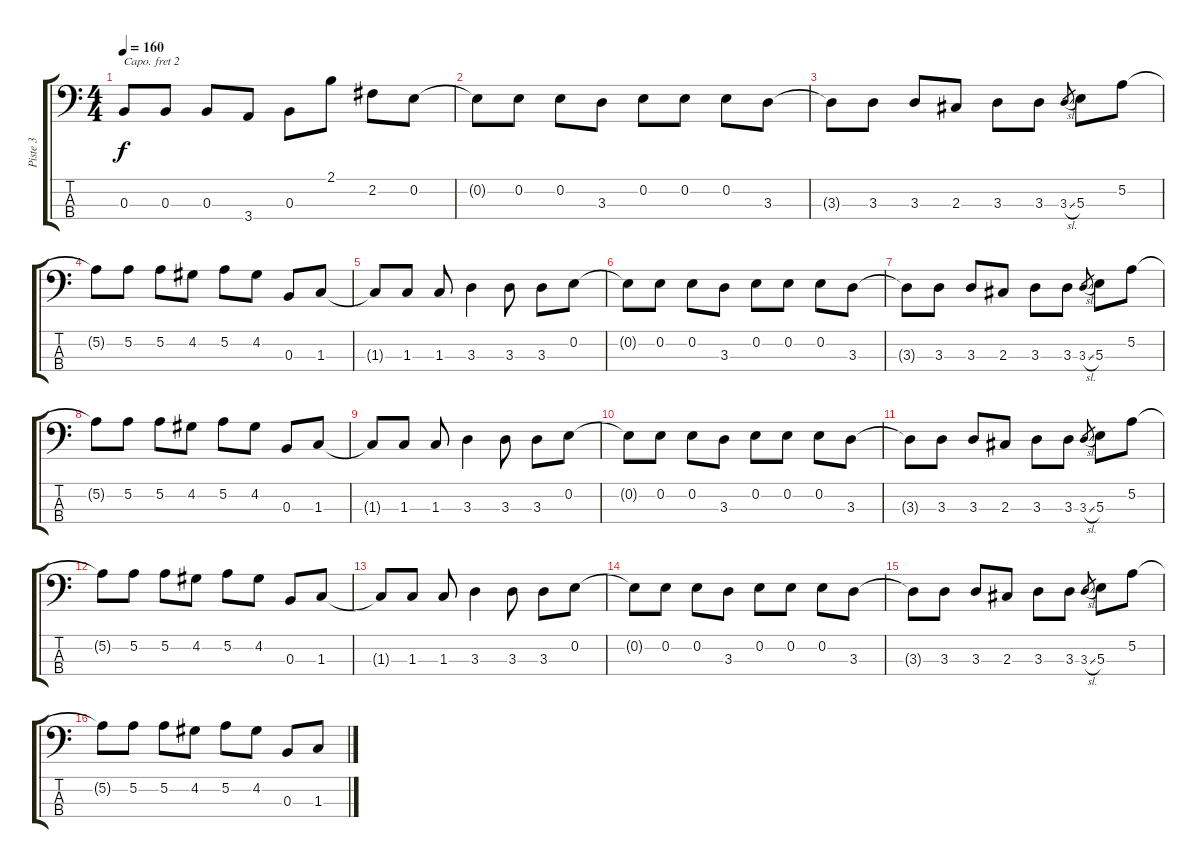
\track ("Piste 3" "Piste 3") {instrument electricbasspick}
\staff {score tabs}
\capo 2
\tuning (G2 D2 A1 E1) {hide}
\ts (4 4)
\tempo 160
\clef f4
\ks c
0.3{t}.8{dy f} 0.3.8 0.3.8 3.4.8 0.3.8 2.1.8 2.2.8 0.2.8 |
0.2{t}.8 0.2.8 0.2.8 3.3.8 0.2.8 0.2.8 0.2.8 3.3.8 |
3.3{t}.8 3.3.8 3.3.8 2.3.8 3.3.8 3.3.8 3.3{sl}.8{gr} 5.3.8 5.2.8 |
5.2{t}.8 5.2.8 5.2.8 4.2.8 5.2.8 4.2.8 0.3.8 1.3.8 |
1.3{t}.8 1.3.8 1.3.8 3.3.4 3.3.8 3.3.8 0.2.8 |
0.2{t}.8 0.2.8 0.2.8 3.3.8 0.2.8 0.2.8 0.2.8 3.3.8 |
3.3{t}.8 3.3.8 3.3.8 2.3.8 3.3.8 3.3.8 3.3{sl}.8{gr} 5.3.8 5.2.8 |
5.2{t}.8 5.2.8 5.2.8 4.2.8 5.2.8 4.2.8 0.3.8 1.3.8 |
1.3{t}.8 1.3.8 1.3.8 3.3.4 3.3.8 3.3.8 0.2.8 |
0.2{t}.8 0.2.8 0.2.8 3.3.8 0.2.8 0.2.8 0.2.8 3.3.8 |
3.3{t}.8 3.3.8 3.3.8 2.3.8 3.3.8 3.3.8 3.3{sl}.8{gr} 5.3.8 5.2.8 |
5.2{t}.8 5.2.8 5.2.8 4.2.8 5.2.8 4.2.8 0.3.8 1.3.8 |
1.3{t}.8 1.3.8 1.3.8 3.3.4 3.3.8 3.3.8 0.2.8 |
0.2{t}.8 0.2.8 0.2.8 3.3.8 0.2.8 0.2.8 0.2.8 3.3.8 |
3.3{t}.8 3.3.8 3.3.8 2.3.8 3.3.8 3.3.8 3.3{sl}.8{gr} 5.3.8 5.2.8 |
5.2{t}.8 5.2.8 5.2.8 4.2.8 5.2.8 4.2.8 0.3.8 1.3.8
